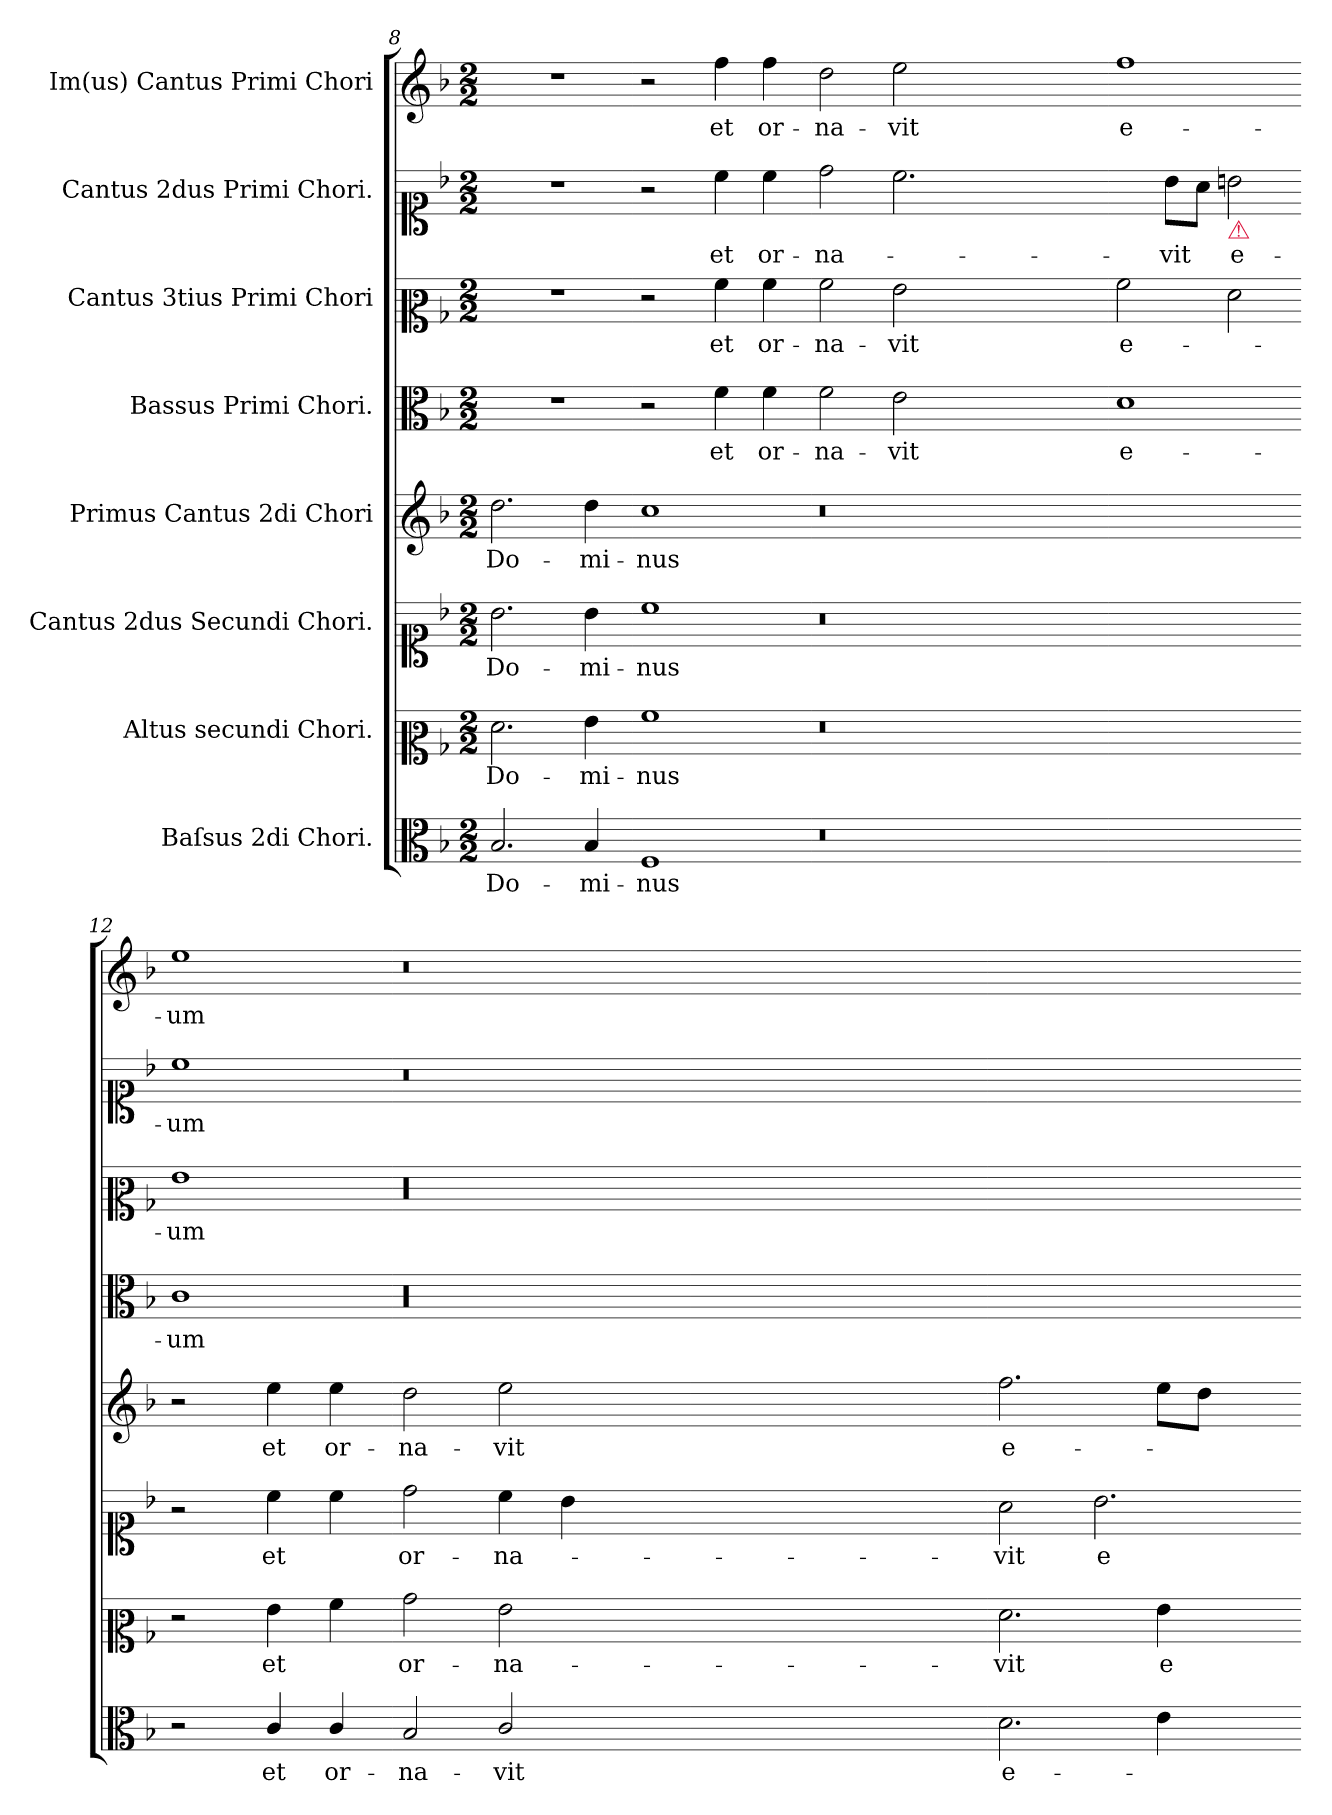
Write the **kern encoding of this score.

**kern	**text	**kern	**text	**kern	**text	**kern	**text	**kern	**text	**kern	**text	**kern	**text	**kern	**text
*part8	*part8	*part7	*part7	*part6	*part6	*part5	*part5	*part4	*part4	*part3	*part3	*part2	*part2	*part1	*part1
*staff8	*staff8	*staff7	*staff7	*staff6	*staff6	*staff5	*staff5	*staff4	*staff4	*staff3	*staff3	*staff2	*staff2	*staff1	*staff1
*I"Baſsus 2di Chori.	*	*I"Altus secundi Chori.	*	*I"Cantus 2dus Secundi Chori.	*	*I"Primus Cantus 2di Chori	*	*I"Bassus Primi Chori.	*	*I"Cantus 3tius Primi Chori	*	*I"Cantus 2dus Primi Chori.	*	*I"Im(us) Cantus Primi Chori	*
*clefC3	*	*clefC2	*	*clefC1	*	*clefG2	*	*clefC3	*	*clefC2	*	*clefC1	*	*clefG2	*
*k[b-]	*	*k[b-]	*	*k[b-]	*	*k[b-]	*	*k[b-]	*	*k[b-]	*	*k[b-]	*	*k[b-]	*
*F:	*	*F:	*	*F:	*	*F:	*	*F:	*	*F:	*	*F:	*	*F:	*
*M2/2	*	*M2/2	*	*M2/2	*	*M2/2	*	*M2/2	*	*M2/2	*	*M2/2	*	*M2/2	*
=8	=8	=8	=8	=8	=8	=8	=8	=8	=8	=8	=8	=8	=8	=8	=8
2.B-/	Do-	2.f\	Do-	2.b-\	Do-	2.dd\	Do-	1r	.	1r	.	1r	.	1r	.
4B-/	-mi-	4g\	-mi-	4b-\	-mi-	4dd\	-mi-	.	.	.	.	.	.	.	.
=9-	=9-	=9-	=9-	=9-	=9-	=9-	=9-	=9-	=9-	=9-	=9-	=9-	=9-	=9-	=9-
1F	-nus	1a	-nus	1cc	-nus	1cc	-nus	2r	.	2r	.	2r	.	2r	.
.	.	.	.	.	.	.	.	4f\	et	4a\	et	4cc\	et	4ff\	et
.	.	.	.	.	.	.	.	4f\	or-	4a\	or-	4cc\	or-	4ff\	or-
=10-	=10-	=10-	=10-	=10-	=10-	=10-	=10-	=10-	=10-	=10-	=10-	=10-	=10-	=10-	=10-
0r	.	0r	.	0r	.	0r	.	2f\	-na-	2a\	-na-	2dd\	-na-	2dd\	-na-
.	.	.	.	.	.	.	.	2e\	-vit	2g\	-vit	2.cc\	.	2ee\	-vit
.	.	.	.	.	.	.	.	1ryy	.	1ryy	.	.	.	1ryy	.
.	.	.	.	.	.	.	.	.	.	.	.	2.ryy	.	.	.
=11-	=11-	=11-	=11-	=11-	=11-	=11-	=11-	=11-	=11-	=11-	=11-	=11-	=11-	=11-	=11-
1ryy	.	1ryy	.	1ryy	.	1ryy	.	1d	e-	2a\	e-	4ryy	.	1ff	e-
.	.	.	.	.	.	.	.	.	.	.	.	8b-\L	-vit	.	.
.	.	.	.	.	.	.	.	.	.	.	.	8a\J	.	.	.
!	!	!	!	!	!	!	!	!	!	!	!	!LO:TX:b:color=crimson:t=⚠	!	!	!
.	.	.	.	.	.	.	.	.	.	2f\	.	2bn\	e-	.	.
=12-	=12-	=12-	=12-	=12-	=12-	=12-	=12-	=12-	=12-	=12-	=12-	=12-	=12-	=12-	=12-
2r	.	2r	.	2r	.	2r	.	1c	-um	1g	-um	1cc	-um	1ee	-um
4c/	et	4g\	et	4cc\	et	4ee\	et	.	.	.	.	.	.	.	.
4c/	or-	4a\	.	4cc\	.	4ee\	or-	.	.	.	.	.	.	.	.
=13-	=13-	=13-	=13-	=13-	=13-	=13-	=13-	=13-	=13-	=13-	=13-	=13-	=13-	=13-	=13-
2B-/	-na-	2b-\	or-	2dd\	or-	2dd\	-na-	00r	.	00r	.	0r	.	0r	.
2c/	-vit	2g\	-na-	4cc\	-na-	2ee\	-vit	.	.	.	.	.	.	.	.
.	.	.	.	4b-\	.	.	.	.	.	.	.	.	.	.	.
0.ryy	.	0.ryy	.	0.ryy	.	0.ryy	.	.	.	.	.	.	.	.	.
.	.	.	.	.	.	.	.	.	.	.	.	0ryy	.	0ryy	.
=14-	=14-	=14-	=14-	=14-	=14-	=14-	=14-	=14-	=14-	=14-	=14-	=14-	=14-	=14-	=14-
2.d\	e-	2.f\	-vit	2a\	-vit	2.ff\	e-	1ryy	.	1ryy	.	1ryy	.	1ryy	.
.	.	.	.	2.b-\	e-	.	.	.	.	.	.	.	.	.	.
4e\	.	4g\	e-	.	.	8ee\L	.	.	.	.	.	.	.	.	.
.	.	.	.	.	.	8dd\J	.	.	.	.	.	.	.	.	.
4ryy	.	4ryy	.	.	.	4ryy	.	4ryy	.	4ryy	.	4ryy	.	4ryy	.
=-	=-	=-	=-	=-	=-	=-	=-	=-	=-	=-	=-	=-	=-	=-	=-
*-	*-	*-	*-	*-	*-	*-	*-	*-	*-	*-	*-	*-	*-	*-	*-
